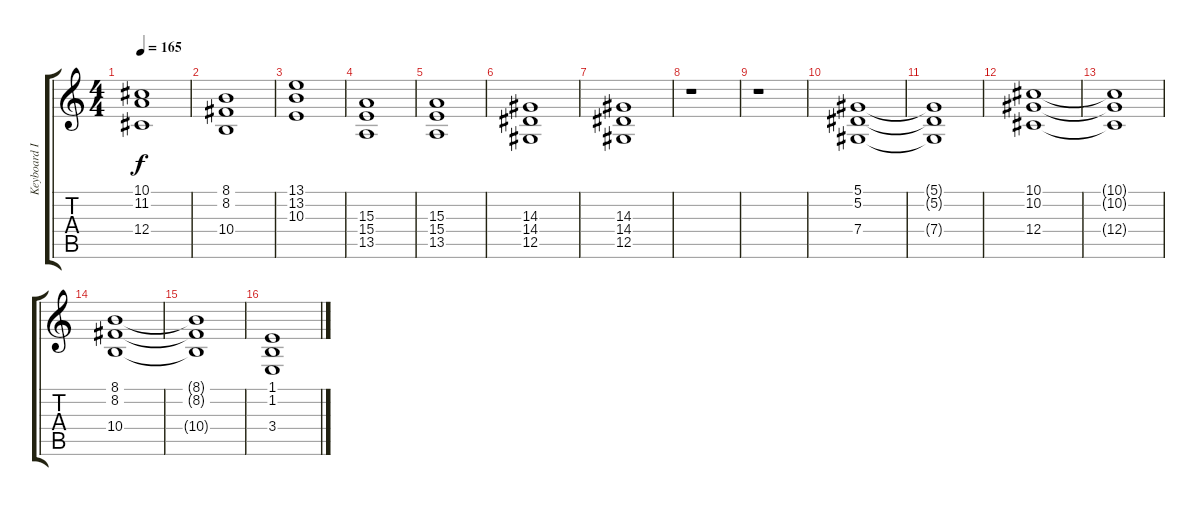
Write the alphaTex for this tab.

\track ("Keyboard I" "Keyboard I") {instrument stringensemble1}
\staff {score tabs}
\tuning (Eb4 Bb3 Gb3 Db3 Ab2 Eb2) {hide}
\ts (4 4)
\tempo 165
\clef g2
\ks c
(10.1 11.2 12.4).1{dy f} |
(8.1 8.2 10.4).1 |
(13.1 13.2 10.3).1 |
(15.3 15.4 13.5).1 |
(15.3 15.4 13.5).1 |
(14.3 14.4 12.5).1 |
(14.3 14.4 12.5).1 |
r.1 |
r.1 |
(5.1 5.2 7.4).1{volume 12 balance 8} |
(5.1{t} 5.2{t} 7.4{t}).1 |
(10.1 10.2 12.4).1 |
(10.1{t} 10.2{t} 12.4{t}).1 |
(8.1 8.2 10.4).1 |
(8.1{t} 8.2{t} 10.4{t}).1 |
(1.1 1.2 3.4).1
